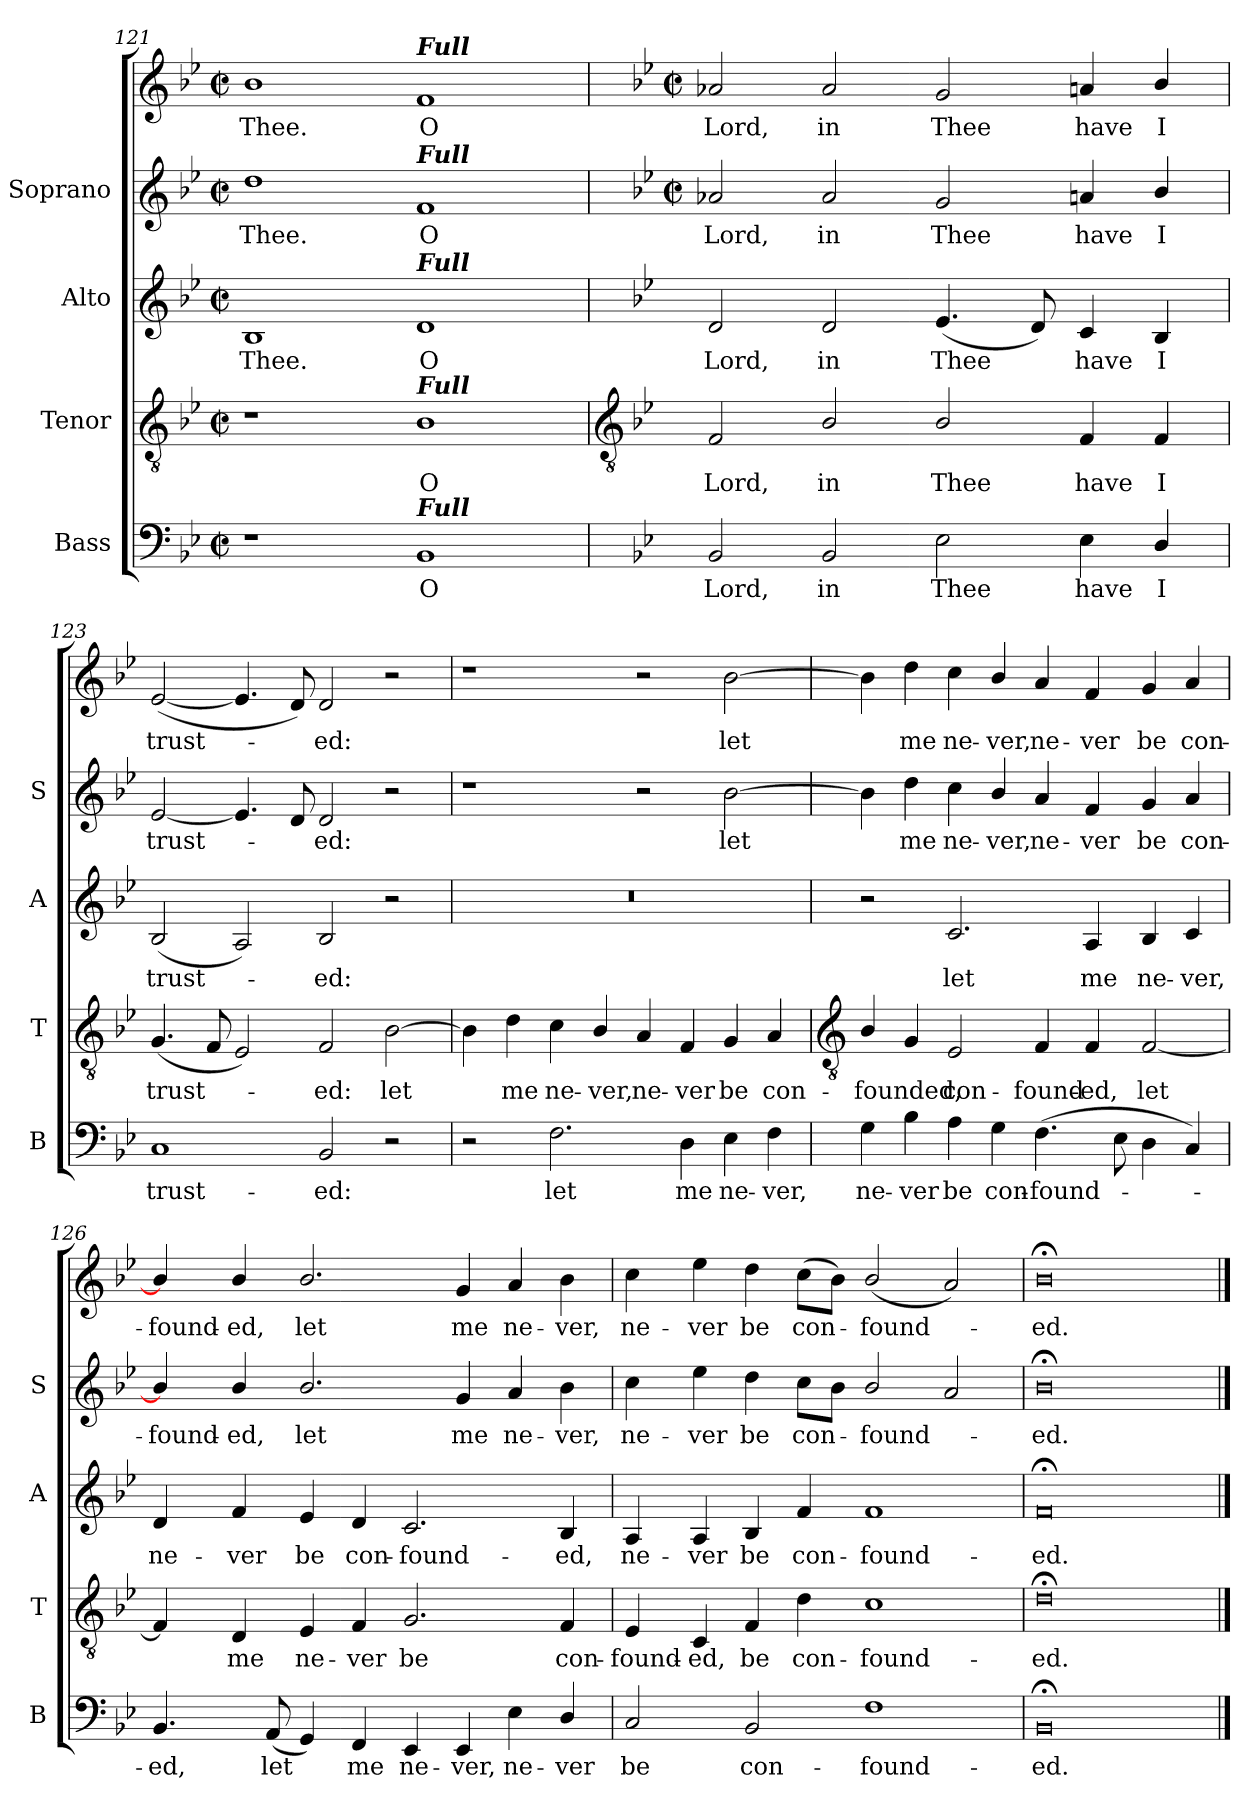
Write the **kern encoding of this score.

**kern	**text	**kern	**text	**kern	**text	**kern	**text	**kern	**text
*part4	*part4	*part3	*part3	*part2	*part2	*part1	*part1	*part1	*part1
*staff5	*staff5	*staff4	*staff4	*staff3	*staff3	*staff2	*staff2	*staff1	*staff1
*I"Bass	*	*I"Tenor	*	*I"Alto	*	*I"Soprano	*	*	*
*I'B	*	*I'T	*	*I'A	*	*I'S	*	*	*
*clefF4	*	*clefGv2	*	*clefG2	*	*clefG2	*	*clefG2	*
*k[b-e-]	*	*k[b-e-]	*	*k[b-e-]	*	*k[b-e-]	*	*k[b-e-]	*
*B-:	*	*B-:	*	*B-:	*	*B-:	*	*B-:	*
*M4/2	*	*M4/2	*	*M4/2	*	*M4/2	*	*M4/2	*
*met(c|)	*	*met(c|)	*	*met(c|)	*	*met(c|)	*	*met(c|)	*
=121	=121	=121	=121	=121	=121	=121	=121	=121	=121
!	!	!	!	!	!LO:LY:b	!	!LO:LY:b	!	!LO:LY:b
1r	.	1r	.	1B-	Thee.	1dd	Thee.	1b-	Thee.
!	!	!	!	!	!	!	!	!LO:TX:a:Bi:t=Full	!
!	!	!	!	!	!	!LO:TX:a:Bi:t=Full	!	!	!
!	!	!	!	!LO:TX:a:Bi:t=Full	!	!	!	!	!
!	!	!LO:TX:a:Bi:t=Full	!	!	!	!	!	!	!
!LO:TX:a:Bi:t=Full	!	!	!	!	!	!	!	!	!
!	!LO:LY:b	!	!LO:LY:b	!	!LO:LY:b	!	!LO:LY:b	!	!LO:LY:b
1BB-	O	1B-	O	1d	O	1f	O	1f	O
!!LO:LB:g=z
=122	=122	=122	=122	=122	=122	=122	=122	=122	=122
*	*	*clefGv2	*	*	*	*	*	*	*
*	*	*	*	*	*	*k[b-e-]	*	*k[b-e-]	*
*	*	*	*	*	*	*B-:	*	*B-:	*
*	*	*	*	*	*	*M4/2	*	*M4/2	*
*	*	*	*	*	*	*met(c|)	*	*met(c|)	*
!	!LO:LY:b	!	!LO:LY:b	!	!LO:LY:b	!	!LO:LY:b	!	!LO:LY:b
2BB-	Lord,	2F	Lord,	2d	Lord,	2a-X/	Lord,	2a-X/	Lord,
!	!LO:LY:b	!	!LO:LY:b	!	!LO:LY:b	!	!LO:LY:b	!	!LO:LY:b
2BB-	in	2B-/	in	2d	in	2a-/	in	2a-/	in
!	!LO:LY:b	!	!LO:LY:b	!	!LO:LY:b	!	!LO:LY:b	!	!LO:LY:b
2E-	Thee	2B-/	Thee	(<4.e-	Thee	2g	Thee	2g	Thee
.	.	.	.	8d)	.	.	.	.	.
!	!LO:LY:b	!	!LO:LY:b	!	!LO:LY:b	!	!LO:LY:b	!	!LO:LY:b
4E-	have	4F	have	4c	have	4an	have	4an	have
!	!LO:LY:b	!	!LO:LY:b	!	!LO:LY:b	!	!LO:LY:b	!	!LO:LY:b
4D/	I	4F	I	4B-	I	4b-/	I	4b-/	I
=123	=123	=123	=123	=123	=123	=123	=123	=123	=123
!	!LO:LY:b	!	!LO:LY:b	!	!LO:LY:b	!	!LO:LY:b	!	!LO:LY:b
1C	trust-	(<4.G	trust-	(<2B-	trust-	[2e-	trust-	(<[2e-	trust-
.	.	8F	.	.	.	.	.	.	.
.	.	2E-)	.	2A)	.	4.e-]	.	4.e-]	.
.	.	.	.	.	.	8d	.	8d)	.
!	!LO:LY:b	!	!LO:LY:b	!	!LO:LY:b	!	!LO:LY:b	!	!LO:LY:b
2BB-	-ed:	2F	ed:	2B-	ed:	2d	ed:	2d	ed:
!	!	!	!LO:LY:b	!	!	!	!	!	!
2r	.	[2B-	let	2r	.	2r	.	2r	.
=124	=124	=124	=124	=124	=124	=124	=124	=124	=124
2r	.	4B-]	.	0r	.	1r	.	1r	.
!	!	!	!LO:LY:b	!	!	!	!	!	!
.	.	4d	me	.	.	.	.	.	.
!	!LO:LY:b	!	!LO:LY:b	!	!	!	!	!	!
2.F	let	4c\	ne-	.	.	.	.	.	.
!	!	!	!LO:LY:b	!	!	!	!	!	!
.	.	4B-/	-ver,	.	.	.	.	.	.
!	!	!	!LO:LY:b	!	!	!	!	!	!
.	.	4A/	ne-	.	.	2r	.	2r	.
!	!LO:LY:b	!	!LO:LY:b	!	!	!	!	!	!
4D	me	4F	-ver	.	.	.	.	.	.
!	!LO:LY:b	!	!LO:LY:b	!	!	!	!LO:LY:b	!	!LO:LY:b
4E-	ne-	4G	be	.	.	[2b-	let	[2b-	let
!	!LO:LY:b	!	!LO:LY:b	!	!	!	!	!	!
4F	-ver,	4A	con-	.	.	.	.	.	.
!!LO:LB:g=z
=125	=125	=125	=125	=125	=125	=125	=125	=125	=125
*	*	*clefGv2	*	*	*	*	*	*	*
!	!LO:LY:b	!	!LO:LY:b	!	!	!	!	!	!
4G	ne-	4B-/	-founded,	2r	.	4b-]	.	4b-]	.
!	!LO:LY:b	!	!	!	!	!	!LO:LY:b	!	!LO:LY:b
4B-	-ver	4G	.	.	.	4dd	me	4dd	me
!	!LO:LY:b	!	!LO:LY:b	!	!LO:LY:b	!	!LO:LY:b	!	!LO:LY:b
4A	be	2E-	con-	2.c	let	4cc	ne-	4cc	ne-
!	!LO:LY:b	!	!	!	!	!	!LO:LY:b	!	!LO:LY:b
4G	con-	.	.	.	.	4b-/	-ver,	4b-/	-ver,
!	!LO:LY:b	!	!LO:LY:b	!	!	!	!LO:LY:b	!	!LO:LY:b
(>4.F	-found-	4F	-found-	.	.	4a/	ne-	4a/	ne-
!	!	!	!LO:LY:b	!	!LO:LY:b	!	!LO:LY:b	!	!LO:LY:b
.	.	4F	-ed,	4A	me	4f	-ver	4f	-ver
8E-	.	.	.	.	.	.	.	.	.
!	!	!	!LO:LY:b	!	!LO:LY:b	!	!LO:LY:b	!	!LO:LY:b
4D	.	[2F	let	4B-	ne-	4g	be	4g	be
!	!	!	!	!	!LO:LY:b	!	!LO:LY:b	!	!LO:LY:b
4C/)	.	.	.	4c	-ver,	4a	con-	4a	con-
=126	=126	=126	=126	=126	=126	=126	=126	=126	=126
!	!LO:LY:b	!	!	!	!LO:LY:b	!	!LO:LY:b	!	!LO:LY:b
4.BB-	ed,	4F]	.	4d	ne-	4b-/]	-found-	4b-/]	-found-
!	!	!	!LO:LY:b	!	!LO:LY:b	!	!LO:LY:b	!	!LO:LY:b
.	.	4D	me	4f	-ver	4b-/	-ed,	4b-/	-ed,
!	!LO:LY:b	!	!	!	!	!	!	!	!
(<8AA	let	.	.	.	.	.	.	.	.
!	!	!	!LO:LY:b	!	!LO:LY:b	!	!LO:LY:b	!	!LO:LY:b
4GG)	.	4E-	ne-	4e-	be	2.b-/	let	2.b-/	let
!	!LO:LY:b	!	!LO:LY:b	!	!LO:LY:b	!	!	!	!
4FF	me	4F	-ver	4d	con-	.	.	.	.
!	!LO:LY:b	!	!LO:LY:b	!	!LO:LY:b	!	!	!	!
4EE-	ne-	2.G	be	2.c	-found-	.	.	.	.
!	!LO:LY:b	!	!	!	!	!	!LO:LY:b	!	!LO:LY:b
4EE-	-ver,	.	.	.	.	4g	me	4g	me
!	!LO:LY:b	!	!	!	!	!	!LO:LY:b	!	!LO:LY:b
4E-	ne-	.	.	.	.	4a	ne-	4a	ne-
!	!LO:LY:b	!	!LO:LY:b	!	!LO:LY:b	!	!LO:LY:b	!	!LO:LY:b
4D/	-ver	4F	con-	4B-	-ed,	4b-	-ver,	4b-	-ver,
=127	=127	=127	=127	=127	=127	=127	=127	=127	=127
!	!LO:LY:b	!	!LO:LY:b	!	!LO:LY:b	!	!LO:LY:b	!	!LO:LY:b
2C/	be	4E-	-found-	4A	ne-	4cc	ne-	4cc	ne-
!	!	!	!LO:LY:b	!	!LO:LY:b	!	!LO:LY:b	!	!LO:LY:b
.	.	4C	-ed,	4A	-ver	4ee-	-ver	4ee-	-ver
!	!LO:LY:b	!	!LO:LY:b	!	!LO:LY:b	!	!LO:LY:b	!	!LO:LY:b
2BB-	con-	4F	be	4B-	be	4dd	be	4dd	be
!	!	!	!LO:LY:b	!	!LO:LY:b	!	!LO:LY:b	!	!LO:LY:b
.	.	4d	con-	4f	con-	8ccL	con-	(>8ccL	con-
.	.	.	.	.	.	8b-J	.	8b-J)	.
!	!LO:LY:b	!	!LO:LY:b	!	!LO:LY:b	!	!LO:LY:b	!	!LO:LY:b
1F	-found-	1c	-found-	1f	-found-	2b-/	found-	(<2b-/	found-
.	.	.	.	.	.	2a	.	2a)	.
=128	=128	=128	=128	=128	=128	=128	=128	=128	=128
!	!LO:LY:b	!	!LO:LY:b	!	!LO:LY:b	!	!LO:LY:b	!	!LO:LY:b
0BB-;<	-ed.	0d;<	-ed.	0f;<	-ed.	0b-;<	ed.	0b-;<	ed.
==	==	==	==	==	==	==	==	==	==
*-	*-	*-	*-	*-	*-	*-	*-	*-	*-
